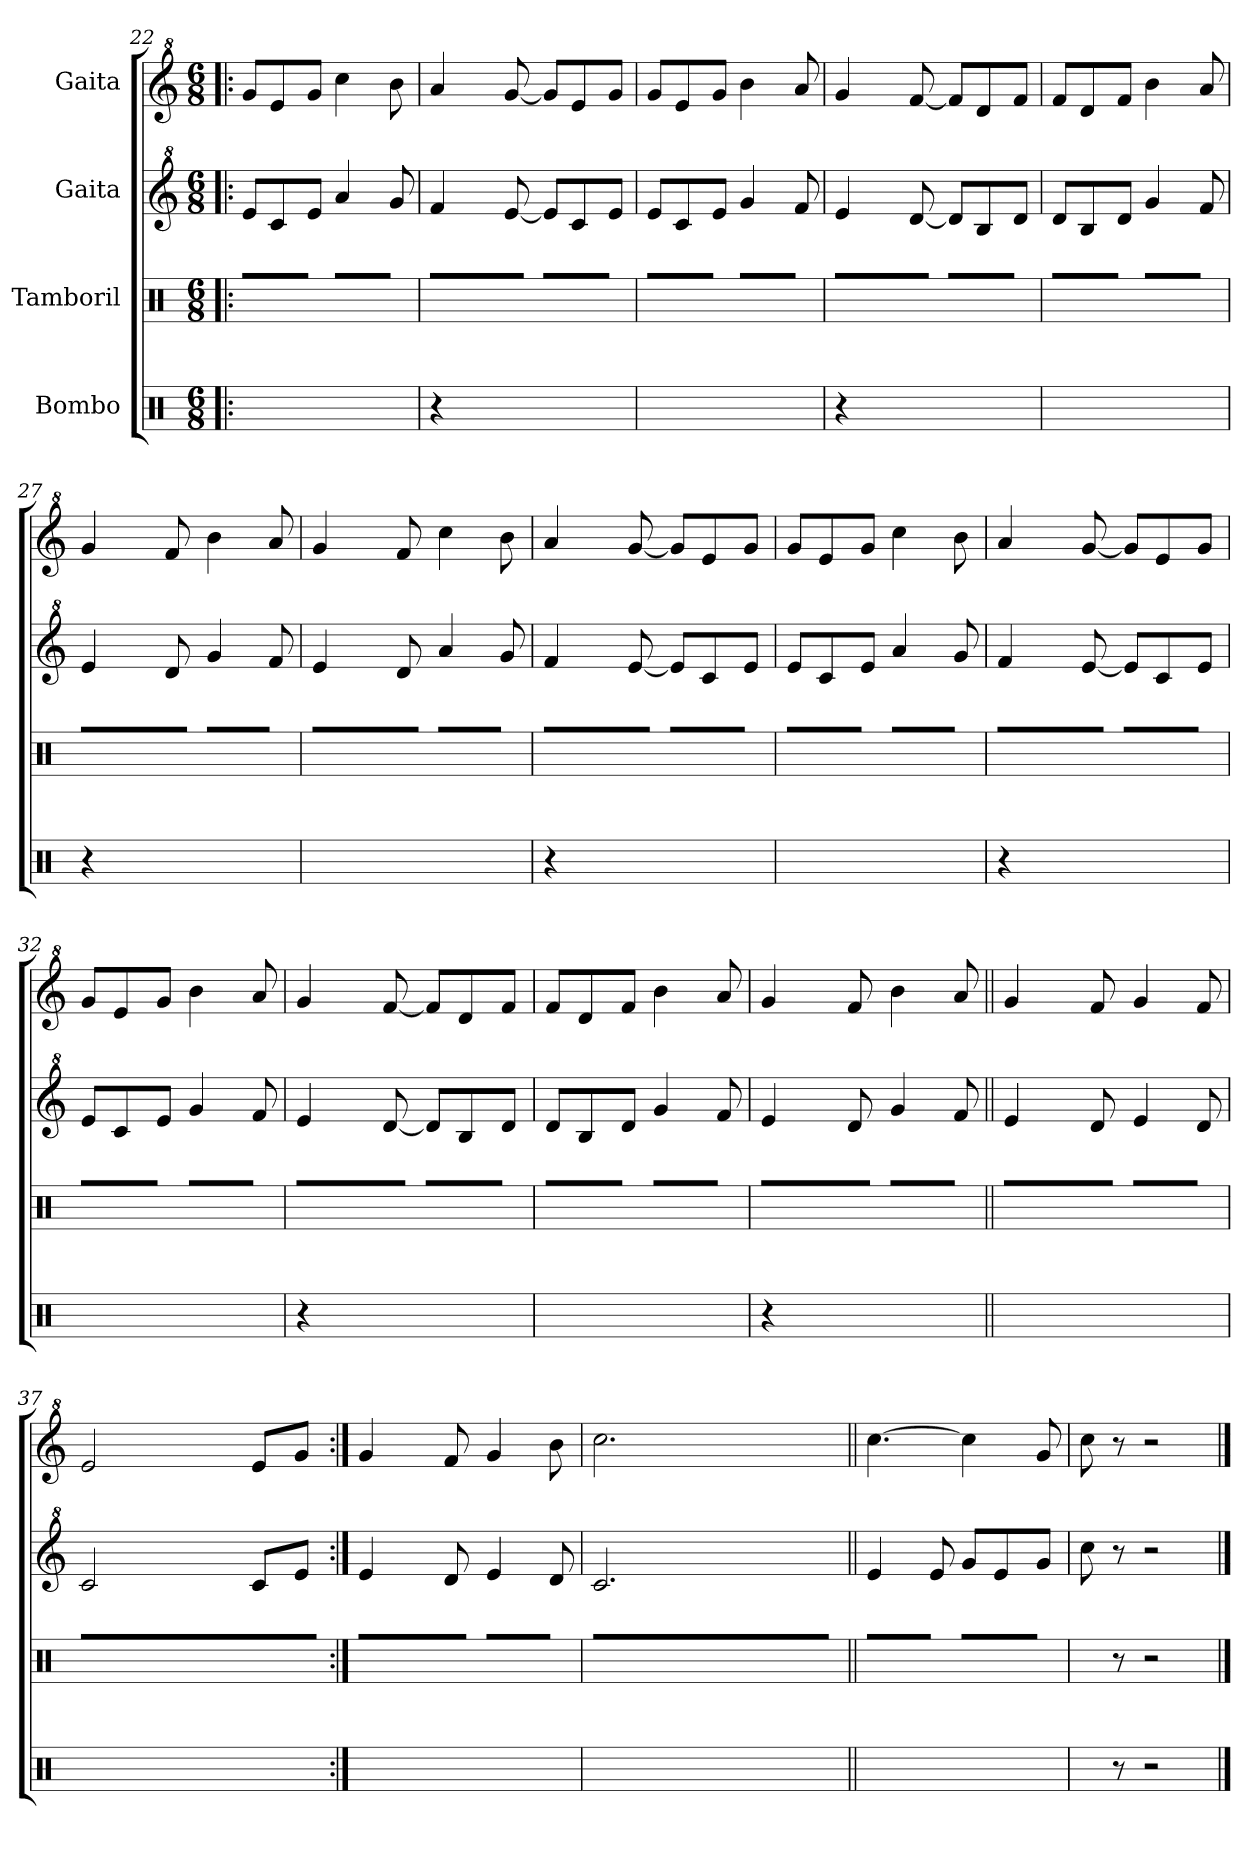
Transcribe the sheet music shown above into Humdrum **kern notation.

**kern	**kern	**kern	**kern
*part4	*part3	*part2	*part1
*staff4	*staff3	*staff2	*staff1
*I"Bombo	*I"Tamboril	*I"Gaita	*I"Gaita
*clefX	*clefX	*clefG^2	*clefG^2
*k[]	*k[]	*k[]	*k[]
*C:	*C:	*C:	*C:
*M6/8	*M6/8	*M6/8	*M6/8
=22!|:	=22!|:	=22!|:	=22!|:
4.R\	8.R\L	8ee/L	8gg/L
.	.	8cc/	8ee/
.	16R\K	.	.
.	8R\J	8ee/J	8gg/J
4.R\	8.R\L	4aa/	4ccc\
.	16R\K	.	.
.	8R\J	8gg/	8bb\
=23	=23	=23	=23
*	*tremolo	*	*
4r	16R\LL	4ff/	4aa/
.	16R\	.	.
.	16R\	.	.
.	16R\	.	.
[8R\	16R\	[8ee/	[8gg/
.	16R\JJ	.	.
4.R\]	8.R\L	8ee/L]	8gg/L]
.	.	8cc/	8ee/
.	16R\K	.	.
.	8R\J	8ee/J	8gg/J
=24	=24	=24	=24
4.R\	8.R\L	8ee/L	8gg/L
.	.	8cc/	8ee/
.	16R\K	.	.
.	8R\J	8ee/J	8gg/J
4.R\	8.R\L	4gg/	4bb\
.	16R\K	.	.
.	8R\J	8ff/	8aa/
=25	=25	=25	=25
4r	16R\LL	4ee/	4gg/
.	16R\	.	.
.	16R\	.	.
.	16R\	.	.
[8R\	16R\	[8dd/	[8ff/
.	16R\JJ	.	.
4.R\]	8.R\L	8dd/L]	8ff/L]
.	.	8b/	8dd/
.	16R\K	.	.
.	8R\J	8dd/J	8ff/J
!!LO:LB:g=z
=26	=26	=26	=26
4.R\	8.R\L	8dd/L	8ff/L
.	.	8b/	8dd/
.	16R\K	.	.
.	8R\J	8dd/J	8ff/J
4.R\	8.R\L	4gg/	4bb\
.	16R\K	.	.
.	8R\J	8ff/	8aa/
=27	=27	=27	=27
4r	16R\LL	4ee/	4gg/
.	16R\	.	.
.	16R\	.	.
.	16R\	.	.
[8R\	16R\	8dd/	8ff/
.	16R\JJ	.	.
4.R\]	8.R\L	4gg/	4bb\
.	16R\K	.	.
.	8R\J	8ff/	8aa/
=28	=28	=28	=28
4.R\	16R\LL	4ee/	4gg/
.	16R\	.	.
.	16R\	.	.
.	16R\	.	.
.	16R\	8dd/	8ff/
.	16R\JJ	.	.
4.R\	8.R\L	4aa/	4ccc\
.	16R\K	.	.
.	8R\J	8gg/	8bb\
=29	=29	=29	=29
4r	16R\LL	4ff/	4aa/
.	16R\	.	.
.	16R\	.	.
.	16R\	.	.
[8R\	16R\	[8ee/	[8gg/
.	16R\JJ	.	.
4.R\]	8.R\L	8ee/L]	8gg/L]
.	.	8cc/	8ee/
.	16R\K	.	.
.	8R\J	8ee/J	8gg/J
=30	=30	=30	=30
4.R\	8.R\L	8ee/L	8gg/L
.	.	8cc/	8ee/
.	16R\K	.	.
.	8R\J	8ee/J	8gg/J
4.R\	8.R\L	4aa/	4ccc\
.	16R\K	.	.
.	8R\J	8gg/	8bb\
=31	=31	=31	=31
4r	16R\LL	4ff/	4aa/
.	16R\	.	.
.	16R\	.	.
.	16R\	.	.
[8R\	16R\	[8ee/	[8gg/
.	16R\JJ	.	.
4.R\]	8.R\L	8ee/L]	8gg/L]
.	.	8cc/	8ee/
.	16R\K	.	.
.	8R\J	8ee/J	8gg/J
!!LO:PB:g=z
=32	=32	=32	=32
4.R\	8.R\L	8ee/L	8gg/L
.	.	8cc/	8ee/
.	16R\K	.	.
.	8R\J	8ee/J	8gg/J
4.R\	8.R\L	4gg/	4bb\
.	16R\K	.	.
.	8R\J	8ff/	8aa/
=33	=33	=33	=33
4r	16R\LL	4ee/	4gg/
.	16R\	.	.
.	16R\	.	.
.	16R\	.	.
[8R\	16R\	[8dd/	[8ff/
.	16R\JJ	.	.
4.R\]	8.R\L	8dd/L]	8ff/L]
.	.	8b/	8dd/
.	16R\K	.	.
.	8R\J	8dd/J	8ff/J
=34	=34	=34	=34
4.R\	8.R\L	8dd/L	8ff/L
.	.	8b/	8dd/
.	16R\K	.	.
.	8R\J	8dd/J	8ff/J
4.R\	8.R\L	4gg/	4bb\
.	16R\K	.	.
.	8R\J	8ff/	8aa/
=35	=35	=35	=35
4r	16R\LL	4ee/	4gg/
.	16R\	.	.
.	16R\	.	.
.	16R\	.	.
[8R\	16R\	8dd/	8ff/
.	16R\JJ	.	.
4.R\]	8.R\L	4gg/	4bb\
.	16R\K	.	.
.	8R\J	8ff/	8aa/
=36||	=36||	=36||	=36||
4.R\	16R\LL	4ee/	4gg/
.	16R\	.	.
.	16R\	.	.
.	16R\	.	.
.	16R\	8dd/	8ff/
.	16R\JJ	.	.
4.R\	8.R\L	4ee/	4gg/
.	16R\K	.	.
.	8R\J	8dd/	8ff/
=37	=37	=37	=37
2.R\	16R\LL	2cc/	2ee/
.	16R\	.	.
.	16R\	.	.
.	16R\	.	.
.	16R\	.	.
.	16R\	.	.
.	16R\	.	.
.	16R\	.	.
.	16R\	8cc/L	8ee/L
.	16R\	.	.
.	16R\	8ee/J	8gg/J
.	16R\JJ	.	.
!!LO:LB:g=z
=38:|!	=38:|!	=38:|!	=38:|!
4.R\	16R\LL	4ee/	4gg/
.	16R\	.	.
.	16R\	.	.
.	16R\	.	.
.	16R\	8dd/	8ff/
.	16R\JJ	.	.
4.R\	8.R\L	4ee/	4gg/
.	16R\K	.	.
.	8R\J	8dd/	8bb\
=39	=39	=39	=39
2.R\	16R\LL	2.cc/	2.ccc\
.	16R\	.	.
.	16R\	.	.
.	16R\	.	.
.	16R\	.	.
.	16R\	.	.
.	16R\	.	.
.	16R\	.	.
.	16R\	.	.
.	16R\	.	.
.	16R\	.	.
.	16R\JJ	.	.
*	*Xtremolo	*	*
=40||	=40||	=40||	=40||
2.R\	8.R\L	4ee/	[4.ccc\
.	16R\K	.	.
.	8R\J	8ee/	.
.	8.R\L	8gg/L	4ccc\]
.	.	8ee/	.
.	16R\K	.	.
.	8R\J	8gg/J	8gg/
=41	=41	=41	=41
8R\	8R\	8ccc\	8ccc\
8r	8r	8r	8r
2r	2r	2r	2r
==	==	==	==
*-	*-	*-	*-
